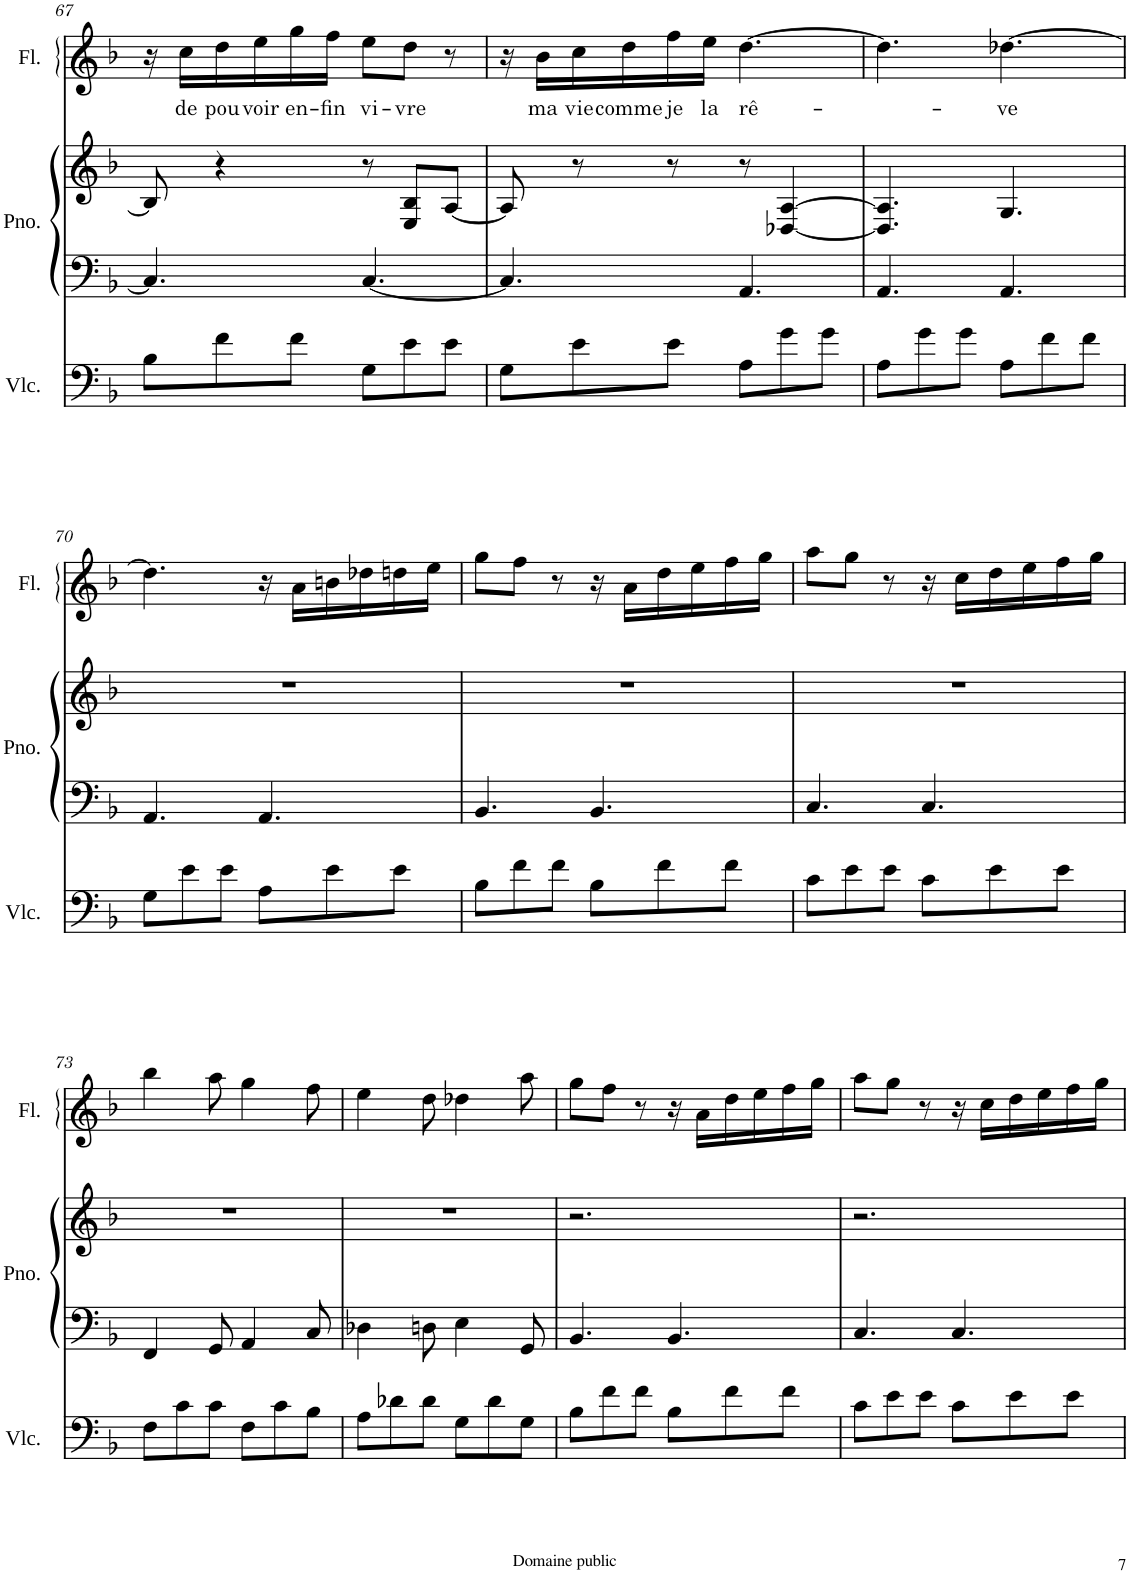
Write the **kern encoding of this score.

**kern	**kern	**kern	**kern	**text
*part3	*part2	*part2	*part1	*part1
*staff4	*staff3	*staff2	*staff1	*staff1
*I"Violoncello	*I"Piano	*	*I"Flute	*
*I'Vlc.	*I'Pno.	*	*I'Fl.	*
!!LO:PB:g=z
*clefF4	*clefF4	*clefG2	*clefG2	*
*k[b-]	*k[b-]	*k[b-]	*k[b-]	*
*M6/8	*M6/8	*M6/8	*M6/8	*
=67	=67	=67	=67	=67
8B-\L	4.C/]	8B-/]	16r	.
!	!	!	!	!LO:LY:b
.	.	.	16cc\LL	de
!	!	!	!	!LO:LY:b
8f\	.	4r	16dd\	pou-
!	!	!	!	!LO:LY:b
.	.	.	16ee\	-voir
!	!	!	!	!LO:LY:b
8f\J	.	.	16gg\	en-
!	!	!	!	!LO:LY:b
.	.	.	16ff\JJ	-fin
!	!	!	!	!LO:LY:b
8G\L	[4.C/	8r	8ee\L	vi-
!	!	!	!	!LO:LY:b
8e\	.	8E/ 8B-/L	8dd\J	-vre
8e\J	.	[8A/J	8r	.
=68	=68	=68	=68	=68
8G\L	4.C/]	8A/]	16r	.
!	!	!	!	!LO:LY:b
.	.	.	16b-\LL	ma
!	!	!	!	!LO:LY:b
8e\	.	8r	16cc\	vie
!	!	!	!	!LO:LY:b
.	.	.	16dd\	comme
!	!	!	!	!LO:LY:b
8e\J	.	8r	16ff\	je
!	!	!	!	!LO:LY:b
.	.	.	16ee\JJ	la
!	!	!	!	!LO:LY:b
8A\L	4.AA/	8r	[4.dd\	rê-
8g\	.	[4D-X/ [4A/	.	.
8g\J	.	.	.	.
=69	=69	=69	=69	=69
8A\L	4.AA/	4.D-/] 4.A/]	4.dd\]	.
8g\	.	.	.	.
8g\J	.	.	.	.
!	!	!	!	!LO:LY:b
8A\L	4.AA/	4.G/	[4.dd-X\	-ve
8f\	.	.	.	.
8f\J	.	.	.	.
!!LO:LB:g=z
=70	=70	=70	=70	=70
8G\L	4.AA/	2.r	4.dd-\]	.
8e\	.	.	.	.
8e\J	.	.	.	.
8A\L	4.AA/	.	16r	.
.	.	.	16a\LL	.
8e\	.	.	16bn\	.
.	.	.	16dd-X\	.
8e\J	.	.	16ddn\	.
.	.	.	16ee\JJ	.
=71	=71	=71	=71	=71
8B-\L	4.BB-/	2.r	8gg\L	.
8f\	.	.	8ff\J	.
8f\J	.	.	8r	.
8B-\L	4.BB-/	.	16r	.
.	.	.	16a\LL	.
8f\	.	.	16dd\	.
.	.	.	16ee\	.
8f\J	.	.	16ff\	.
.	.	.	16gg\JJ	.
=72	=72	=72	=72	=72
8c\L	4.C/	2.r	8aa\L	.
8e\	.	.	8gg\J	.
8e\J	.	.	8r	.
8c\L	4.C/	.	16r	.
.	.	.	16cc\LL	.
8e\	.	.	16dd\	.
.	.	.	16ee\	.
8e\J	.	.	16ff\	.
.	.	.	16gg\JJ	.
!!LO:LB:g=z
=73	=73	=73	=73	=73
8F\L	4FF/	2.r	4bb-\	.
8c\	.	.	.	.
8c\J	8GG/	.	8aa\	.
8F\L	4AA/	.	4gg\	.
8c\	.	.	.	.
8B-\J	8C/	.	8ff\	.
=74	=74	=74	=74	=74
8A\L	4D-X\	2.r	4ee\	.
8d-X\	.	.	.	.
8d-\J	8Dn\	.	8dd\	.
8G\L	4E\	.	4dd-X\	.
8d-\	.	.	.	.
8G\J	8GG/	.	8aa\	.
=75	=75	=75	=75	=75
8B-\L	4.BB-/	2.r	8gg\L	.
8f\	.	.	8ff\J	.
8f\J	.	.	8r	.
8B-\L	4.BB-/	.	16r	.
.	.	.	16a\LL	.
8f\	.	.	16dd\	.
.	.	.	16ee\	.
8f\J	.	.	16ff\	.
.	.	.	16gg\JJ	.
=76	=76	=76	=76	=76
8c\L	4.C/	2.r	8aa\L	.
8e\	.	.	8gg\J	.
8e\J	.	.	8r	.
8c\L	4.C/	.	16r	.
.	.	.	16cc\LL	.
8e\	.	.	16dd\	.
.	.	.	16ee\	.
8e\J	.	.	16ff\	.
.	.	.	16gg\JJ	.
=	=	=	=	=
*-	*-	*-	*-	*-
